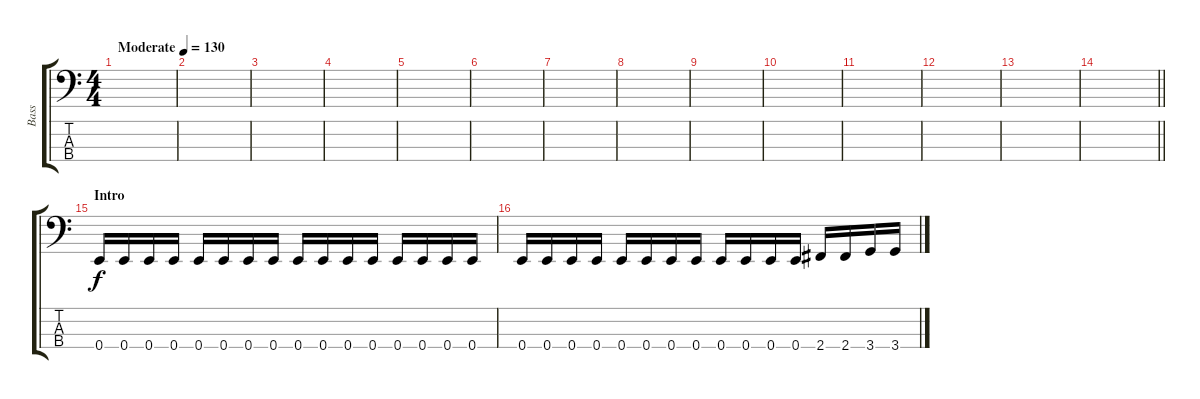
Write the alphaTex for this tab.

\track ("Bass" "Bass") {instrument electricbassfinger}
\staff {score tabs}
\tuning (G2 D2 A1 E1) {hide}
\ts (4 4)
\tempo (130 "Moderate")
\clef f4
\ks c
|
|
|
|
|
|
|
|
|
|
|
|
|
\barLineRight lightlight
|
\section ("" "Intro")
0.4.16 0.4.16 0.4.16 0.4.16 0.4.16 0.4.16 0.4.16 0.4.16 0.4.16 0.4.16 0.4.16 0.4.16 0.4.16 0.4.16 0.4.16 0.4.16 |
0.4.16 0.4.16 0.4.16 0.4.16 0.4.16 0.4.16 0.4.16 0.4.16 0.4.16 0.4.16 0.4.16 0.4.16 2.4.16 2.4.16 3.4.16 3.4.16
